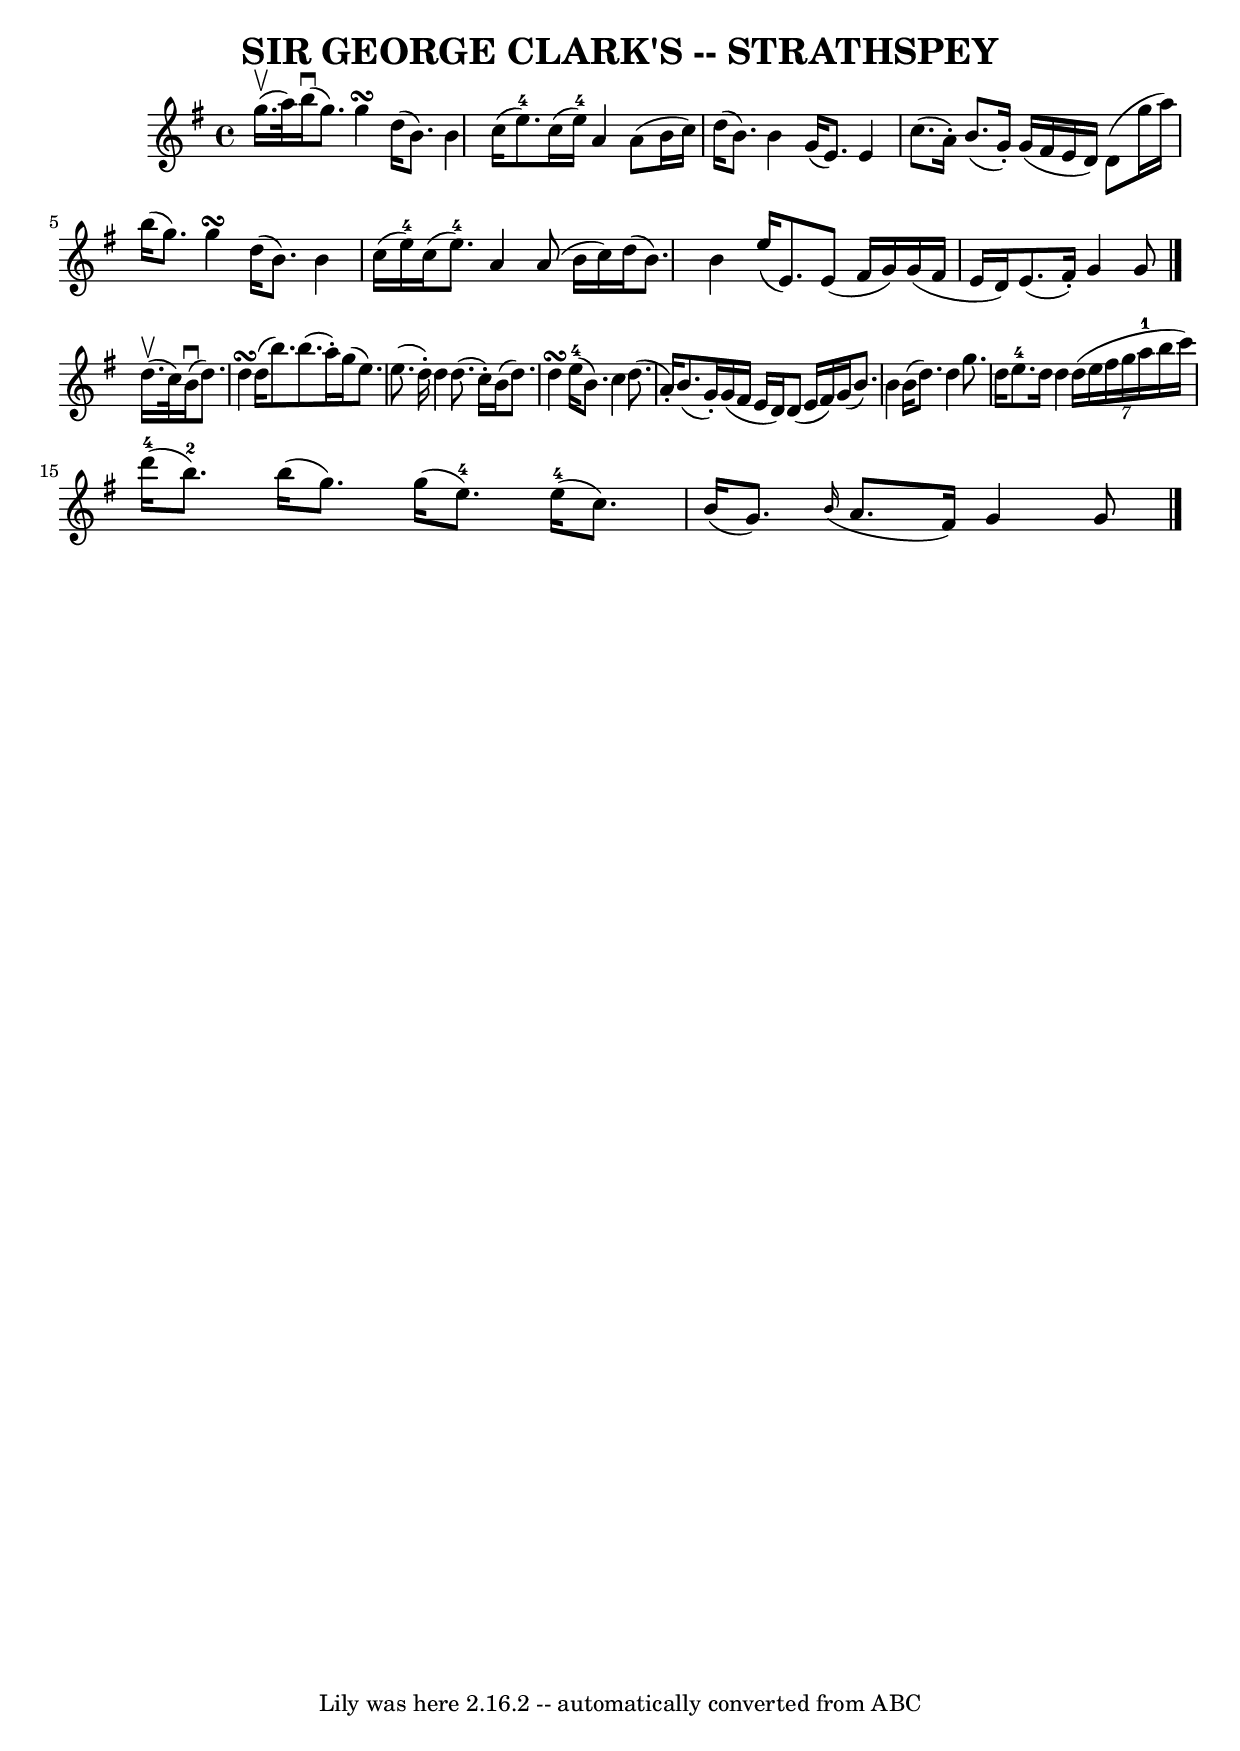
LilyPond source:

\version "2.7.40"
\include "Mammoth.ily"
\header {
	book = "Ryan's Mammoth Collection of Fiddle Tunes"
	composer = ""
	crossRefNumber = "1"
	footnotes = ""
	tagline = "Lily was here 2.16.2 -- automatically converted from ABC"
	title = "SIR GEORGE CLARK'S -- STRATHSPEY"
}
voicedefault =  {
\set Score.defaultBarType = "empty"

 \override Staff.TimeSignature #'style = #'C
 \time 4/4 \key g \major g''16. (^\upbow a''32)   |
 b''16 
(^\downbow g''8.) g''4\turn d''16 (b'8.) b'4    |
   
c''16 (e''8.-4) c''16 (e''16-4) a'4 a'8 (b'16    
c''16)   |
 d''16 (b'8.) b'4 g'16 (e'8.) e'4    
|
 c''8. (a'16 -.) b'8. (g'16 -.) g'16 (fis'16 e'16 
 d'16) d'8 (g''16 a''16)   |
 b''16 (g''8.)   
g''4\turn d''16 (b'8.) b'4    |
 c''16 (e''16-4)   
c''16 (e''8.-4) a'4 a'8 (b'16 c''16)   |
 d''16 
(b'8.) b'4 e''16 (e'8.) e'8 (fis'16 g'16)   
|
 g'16 (fis'16 e'16 d'16) e'8. (fis'16 -.) g'4    
g'8    \bar "|." d''16. (^\upbow c''32)   |
 b'16 
(^\downbow d''8.) d''4\turn d''16 (b''8.) b''8. (a''16 -. 
-)   |
 g''16 (e''8.) e''8. (d''16 -.) d''4 d''8. (
c''16 -.)   |
 b'16 (d''8.) d''4\turn e''16-4(
b'8.) c''4    |
 d''8. (a'16 -.) b'8. (g'16 -.) g'16 
(fis'16 e'16 d'16) d'8 (e'16 fis'16)   |
 g'16 
(b'8.) b'4 b'16 (d''8.) d''4    |
 g''8. d''16    
e''8.-4 d''16 d''4    \times 6/7 { d''16 (e''16 fis''16    
g''16 a''16-1 b''16 c'''16) }   |
 d'''16-4(
b''8.-2) b''16 (g''8.) g''16 (e''8.-4) e''16-4(
c''8.)   |
 b'16 (g'8.)   \grace { b'16 (} a'8.    
fis'16) g'4 g'8    \bar "|."   
}

\score{
    <<

	\context Staff="default"
	{
	    \voicedefault 
	}

    >>
	\layout {
	}
	\midi {}
}
